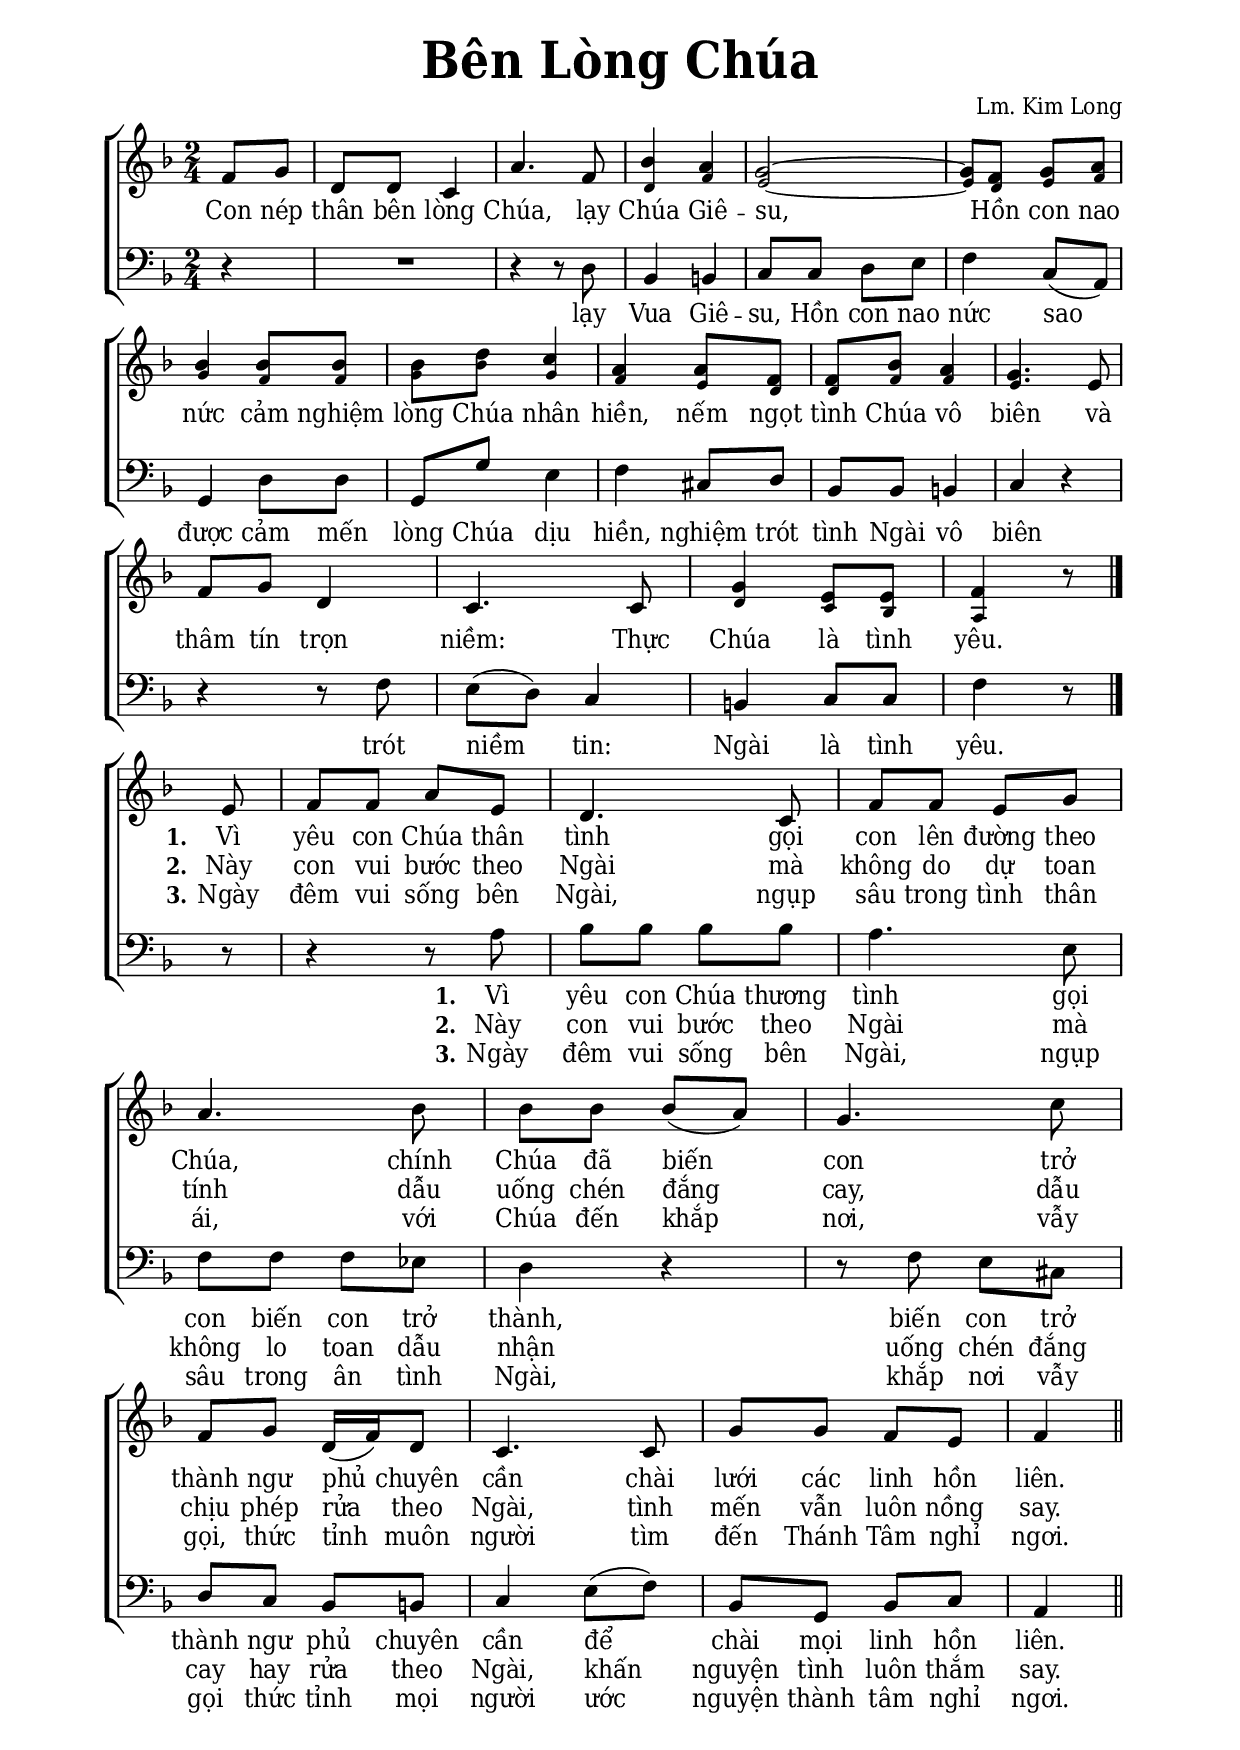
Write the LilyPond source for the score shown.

% Cài đặt chung
\version "2.22.1"
\include "english.ly"

\header {
  title = \markup { \fontsize #3 "Bên Lòng Chúa" }
  composer = "Lm. Kim Long"
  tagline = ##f
}

% Nhạc
nhacDiepKhucSop = \relative c' {
  \partial 4 f8 g |
  d d c4 |
  a'4. f8 |
  bf4 a |
  g2 ~ |
  g8 f g a |
  bf4 bf8 bf |
  bf d c4 |
  a a8 f |
  f bf a4 |
  g4. e8 |
  f g d4 |
  c4. c8 |
  g'4 e8 e |
  f4 r8 \bar "|."
}

nhacDiepKhucAlto = \relative c' {
  f8 g |
  d d c4 |
  a'4. f8 |
  d4 f |
  e2 ~ |
  e8 d e f |
  g4 f8 f |
  g bf g4 |
  f e8 d |
  d f f4 |
  e4. e8 |
  f g d4 |
  c4. c8 |
  d4 c8 bf |
  a4 r8
}

nhacDiepKhucBas = \relative c {
  r4 |
  R2
  r4 r8 d |
  bf4 b! |
  c8 c d e |
  f4 c8 (a) |
  g4 d'8 d |
  g, g' e4 |
  f cs8 d |
  bf bf b!4 |
  c r |
  r r8 f |
  e (d) c4 |
  b! c8 c |
  f4 r8
}

nhacPhienKhucSop = \relative c' {
  \partial 8 e8 |
  f8 f a e |
  d4. c8 |
  f f e g |
  a4. bf8 |
  bf bf bf (a) |
  g4. c8 |
  f, g d16 (f) d8 |
  c4. c8 |
  g' g f e |
  f4 \bar "||"
}

nhacPhienKhucBas = \relative c' {
  r8 |
  r4 r8 a |
  bf bf bf bf |
  a4. e8 |
  f f f ef |
  d4 r |
  r8 f e cs |
  d c bf b! |
  c4 e8 (f) |
  bf, g bf c |
  a4
}

% Lời
loiDiepKhucSop = \lyricmode {
  Con nép thân bên lòng Chúa,
  lạy Chúa Giê -- su,
  Hồn con nao nức cảm nghiệm lòng Chúa nhân hiền,
  nếm ngọt tình Chúa vô biên và thâm tín trọn niềm:
  Thực Chúa là tình yêu.
}

loiDiepKhucBas = \lyricmode {
  lạy Vua Giê -- su, Hồn con nao nức
  sao được cảm mến lòng Chúa dịu hiền,
  nghiệm trót tình Ngài vô biên
  trót niềm tin: Ngài là tình yêu.
}

loiPhienKhucSopMot = \lyricmode {
  \set stanza = #"1."
  Vì yêu con Chúa thân tình
  gọi con lên đường theo Chúa,
  chính Chúa đã biến con trở thành ngư phủ chuyên cần
  chài lưới các linh hồn liên.
}

loiPhienKhucSopHai = \lyricmode {
  \set stanza = #"2."
  Này con vui bước theo Ngài mà không do dự toan tính
  dẫu uống chén đắng cay,
  dẫu chịu phép rửa theo Ngài,
  tình mến vẫn luôn nồng say.
}

loiPhienKhucSopBa = \lyricmode {
  \set stanza = #"3."
  Ngày đêm vui sống bên Ngài, ngụp sâu trong tình thân ái,
  với Chúa đến khắp nơi,
  vẫy gọi, thức tỉnh muôn người tìm đến Thánh Tâm nghỉ ngơi.
}

loiPhienKhucBasMot = \lyricmode {
  \set stanza = #"1."
  Vì yêu con Chúa thương tình gọi con
  biến con trở thành, biến con trở thành ngư phủ
  chuyên cần để chài mọi linh hồn liên.
}

loiPhienKhucBasHai = \lyricmode {
  \set stanza = #"2."
  Này con vui bước theo Ngài mà không lo toan
  dẫu nhận uống chén đắng cay
  hay rửa theo Ngài, khấn nguyện tình luôn thắm say.
}

loiPhienKhucBasBa = \lyricmode {
  \set stanza = #"3."
  Ngày đêm vui sống bên Ngài,
  ngụp sâu trong ân tình Ngài,
  khắp nơi vẫy gọi thức tỉnh mọi người
  ước nguyện thành tâm nghỉ ngơi.
}


% Dàn trang
\paper {
  #(set-paper-size "a4")
  top-margin = 5\mm
  bottom-margin = 5\mm
  left-margin = 20\mm
  right-margin = 20\mm
  indent = #0
  #(define fonts
    (make-pango-font-tree
      "Deja Vu Serif Condensed"
      "Deja Vu Serif Condensed"
      "Deja Vu Serif Condensed"
      (/ 20 20)))
  print-page-number = #f
  page-count = #1
  %systems-per-page = 5
}

TongNhip = {
  \key f \major \time 2/4
  \set Timing.beamExceptions = #'()
  \set Timing.baseMoment = #(ly:make-moment 1/4)
}

% Đổi kích thước nốt cho bè phụ
notBePhu =
#(define-music-function (font-size music) (number? ly:music?)
   (for-some-music
     (lambda (m)
       (if (music-is-of-type? m 'rhythmic-event)
           (begin
             (set! (ly:music-property m 'tweaks)
                   (cons `(font-size . ,font-size)
                         (ly:music-property m 'tweaks)))
             #t)
           #f))
     music)
   music)

\score {
  \new ChoirStaff <<
    \new Staff \with {
        \consists "Merge_rests_engraver"
        printPartCombineTexts = ##f
      }
      <<
      \new Voice \TongNhip \partCombine 
        \nhacDiepKhucSop
        \notBePhu -2 { \nhacDiepKhucAlto }
      \new NullVoice = beSop \nhacDiepKhucSop
      \new Lyrics \lyricsto beSop \loiDiepKhucSop
      >>
    \new Staff <<
        \clef "bass"
        \new Voice = beBas {
          \TongNhip \nhacDiepKhucBas
        }
      \new Lyrics \lyricsto beBas \loiDiepKhucBas
    >>
  >>
  \layout {
    \override Lyrics.LyricSpace.minimum-distance = #0.8
    \override Score.BarNumber.break-visibility = ##(#f #f #f)
    \override Score.SpacingSpanner.uniform-stretching = ##t
  }
}

\score {
  \new ChoirStaff <<
    \new Staff \with {
        \consists "Merge_rests_engraver"
        printPartCombineTexts = ##f
      }
      <<
      \new Voice = beSop {
        \clef treble \TongNhip \nhacPhienKhucSop
      }
      \new NullVoice = beSop \nhacPhienKhucSop
      \new Lyrics \lyricsto beSop \loiPhienKhucSopMot
      \new Lyrics \lyricsto beSop \loiPhienKhucSopHai
      \new Lyrics \lyricsto beSop \loiPhienKhucSopBa
      >>
    \new Staff
      <<
      \new Voice = beBas {
        \clef bass \TongNhip \nhacPhienKhucBas
      }
      \new Lyrics \lyricsto beBas \loiPhienKhucBasMot
      \new Lyrics \lyricsto beBas \loiPhienKhucBasHai
      \new Lyrics \lyricsto beBas \loiPhienKhucBasBa
    >>
  >>
  \layout {
    \override Staff.TimeSignature.transparent = ##t
    %\override Lyrics.LyricText.font-size = #+2.2
    \override Lyrics.LyricSpace.minimum-distance = #0.8
    \override Score.BarNumber.break-visibility = ##(#f #f #f)
    \override Score.SpacingSpanner.uniform-stretching = ##t
  } 
}

